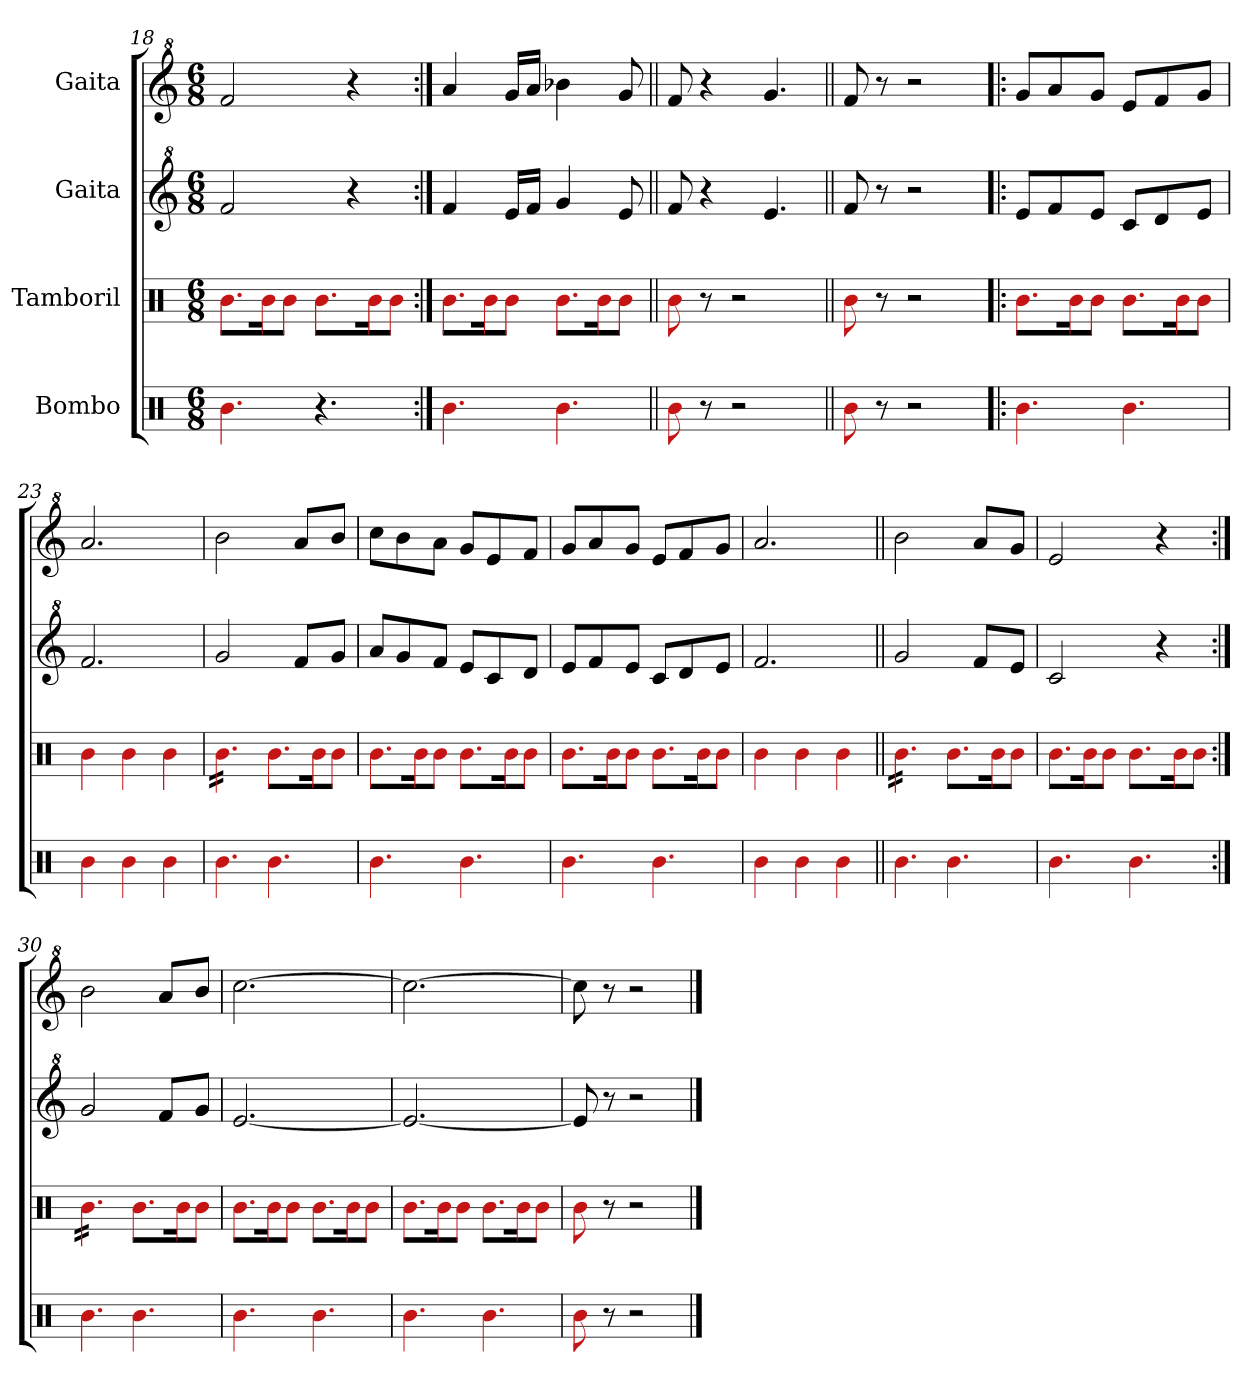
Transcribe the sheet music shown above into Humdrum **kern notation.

**kern	**kern	**kern	**kern
*part4	*part3	*part2	*part1
*staff4	*staff3	*staff2	*staff1
*I"Bombo	*I"Tamboril	*I"Gaita	*I"Gaita
*clefX	*clefX	*clefG^2	*clefG^2
*k[]	*k[]	*k[]	*k[]
*C:	*C:	*C:	*C:
*M6/8	*M6/8	*M6/8	*M6/8
=18	=18	=18	=18
4.b\	8.b\L	2ff/	2ff/
.	16b\K	.	.
.	8b\J	.	.
4.r	8.b\L	.	.
.	.	4r	4r
.	16b\K	.	.
.	8b\J	.	.
!!LO:PB:g=z
=19:|!	=19:|!	=19:|!	=19:|!
4.b\	8.b\L	4ff/	4aa/
.	16b\K	.	.
.	8b\J	16ee/LL	16gg/LL
.	.	16ff/JJ	16aa/JJ
4.b\	8.b\L	4gg/	4bb-X\
.	16b\K	.	.
.	8b\J	8ee/	8gg/
=20||	=20||	=20||	=20||
8b\	8b\	8ff/	8ff/
8r	8r	4r	4r
2r	2r	.	.
.	.	4.ee/	4.gg/
=21||	=21||	=21||	=21||
8b\	8b\	8ff/	8ff/
8r	8r	8r	8r
2r	2r	2r	2r
=22!|:	=22!|:	=22!|:	=22!|:
4.b\	8.b\L	8ee/L	8gg/L
.	.	8ff/	8aa/
.	16b\K	.	.
.	8b\J	8ee/J	8gg/J
4.b\	8.b\L	8cc/L	8ee/L
.	.	8dd/	8ff/
.	16b\K	.	.
.	8b\J	8ee/J	8gg/J
=23	=23	=23	=23
4b\	4b\	2.ff/	2.aa/
4b\	4b\	.	.
4b\	4b\	.	.
=24	=24	=24	=24
*	*tremolo	*	*
4.b\	16b\LL	2gg/	2bb\
.	16b\	.	.
.	16b\	.	.
.	16b\	.	.
.	16b\	.	.
.	16b\JJ	.	.
*	*Xtremolo	*	*
4.b\	8.b\L	.	.
.	.	8ff/L	8aa/L
.	16b\K	.	.
.	8b\J	8gg/J	8bb/J
=25	=25	=25	=25
4.b\	8.b\L	8aa/L	8ccc\L
.	.	8gg/	8bb\
.	16b\K	.	.
.	8b\J	8ff/J	8aa\J
4.b\	8.b\L	8ee/L	8gg/L
.	.	8cc/	8ee/
.	16b\K	.	.
.	8b\J	8dd/J	8ff/J
!!LO:LB:g=z
=26	=26	=26	=26
4.b\	8.b\L	8ee/L	8gg/L
.	.	8ff/	8aa/
.	16b\K	.	.
.	8b\J	8ee/J	8gg/J
4.b\	8.b\L	8cc/L	8ee/L
.	.	8dd/	8ff/
.	16b\K	.	.
.	8b\J	8ee/J	8gg/J
=27	=27	=27	=27
4b\	4b\	2.ff/	2.aa/
4b\	4b\	.	.
4b\	4b\	.	.
=28||	=28||	=28||	=28||
*	*tremolo	*	*
4.b\	16b\LL	2gg/	2bb\
.	16b\	.	.
.	16b\	.	.
.	16b\	.	.
.	16b\	.	.
.	16b\JJ	.	.
*	*Xtremolo	*	*
4.b\	8.b\L	.	.
.	.	8ff/L	8aa/L
.	16b\K	.	.
.	8b\J	8ee/J	8gg/J
=29	=29	=29	=29
4.b\	8.b\L	2cc/	2ee/
.	16b\K	.	.
.	8b\J	.	.
4.b\	8.b\L	.	.
.	.	4r	4r
.	16b\K	.	.
.	8b\J	.	.
=30:|!	=30:|!	=30:|!	=30:|!
*	*tremolo	*	*
4.b\	16b\LL	2gg/	2bb\
.	16b\	.	.
.	16b\	.	.
.	16b\	.	.
.	16b\	.	.
.	16b\JJ	.	.
*	*Xtremolo	*	*
4.b\	8.b\L	.	.
.	.	8ff/L	8aa/L
.	16b\K	.	.
.	8b\J	8gg/J	8bb/J
=31	=31	=31	=31
4.b\	8.b\L	[2.ee/	[2.ccc\
.	16b\K	.	.
.	8b\J	.	.
4.b\	8.b\L	.	.
.	16b\K	.	.
.	8b\J	.	.
=32	=32	=32	=32
4.b\	8.b\L	2.ee/_	2.ccc\_
.	16b\K	.	.
.	8b\J	.	.
4.b\	8.b\L	.	.
.	16b\K	.	.
.	8b\J	.	.
!!LO:LB:g=z
=33	=33	=33	=33
8b\	8b\	8ee/]	8ccc\]
8r	8r	8r	8r
2r	2r	2r	2r
==	==	==	==
*-	*-	*-	*-
